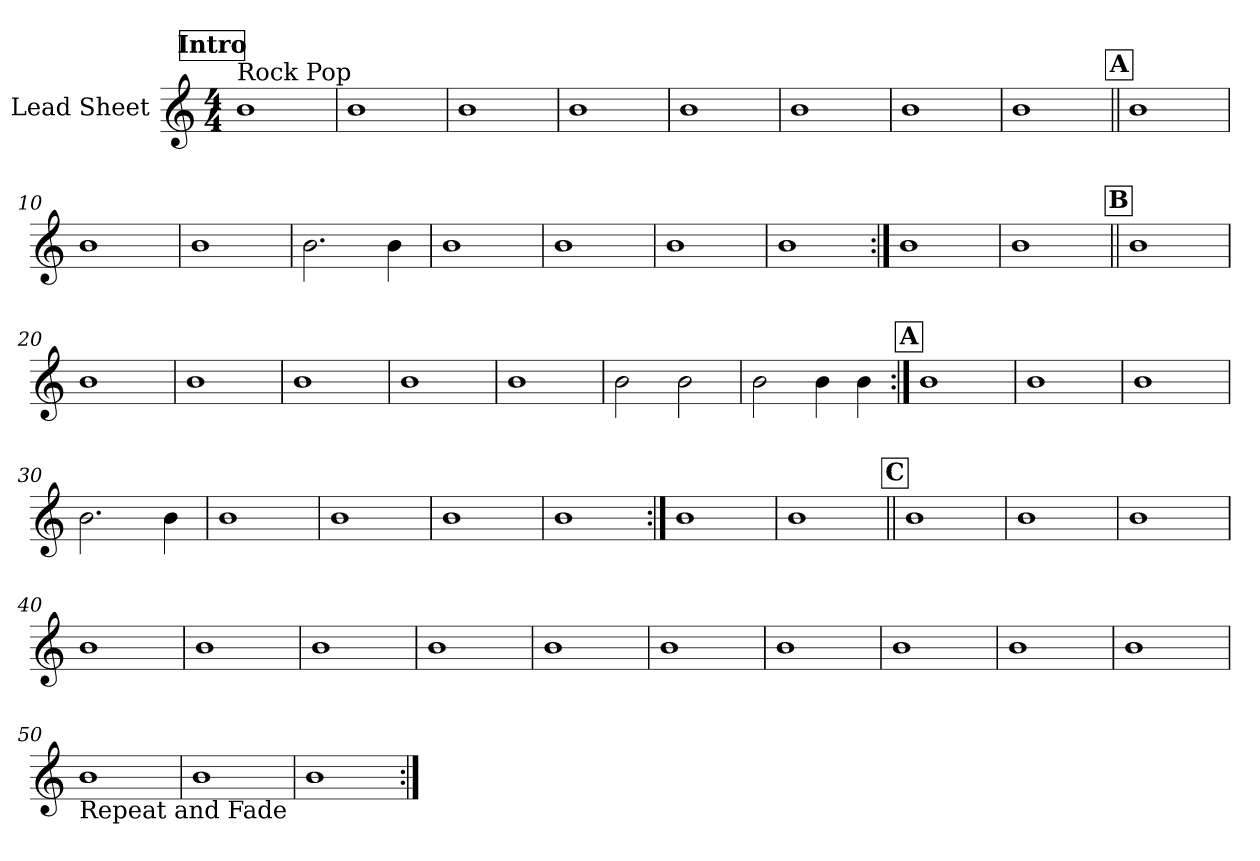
**kern
*part1
*staff1
*I"Lead Sheet
*clefG2
*k[]
*M4/4
*MM115
!!LO:REH:place=s1:a:fs=14:t=Intro
=1
!LO:TX:a:t=Rock Pop
1b
=2
1b
=3
1b
=4
1b
=5
1b
=6
1b
=7
1b
=8
1b
!!LO:LB:g=z
!!LO:REH:place=s1:a:fs=14:t=A
=9||
1b
=10
1b
=11
1b
=12
2.b\
4b\
!!LO:LB:g=z
=13
1b
=14
1b
=15
1b
=16
1b
=17:|!
1b
=18
1b
!!LO:LB:g=z
!!LO:REH:place=s1:a:fs=14:t=B
=19||
1b
=20
1b
=21
1b
=22
1b
!!LO:LB:g=z
=23
1b
=24
1b
=25
2b\
2b\
=26
2b\
4b\
4b\
!!LO:LB:g=z
!!LO:REH:place=s1:a:fs=14:t=A
=27:|!
1b
=28
1b
=29
1b
=30
2.b\
4b\
!!LO:LB:g=z
=31
1b
=32
1b
=33
1b
=34
1b
=35:|!
1b
=36
1b
!!LO:LB:g=z
!!LO:REH:place=s1:a:fs=14:t=C
=37||
1b
=38
1b
=39
1b
=40
1b
=41
1b
=42
1b
=43
1b
=44
1b
!!LO:LB:g=z
=45
1b
=46
1b
=47
1b
=48
1b
=49
1b
=50
!LO:TX:b:t=Repeat and Fade
1b
=51
1b
=52
1b
=:|!
*-
